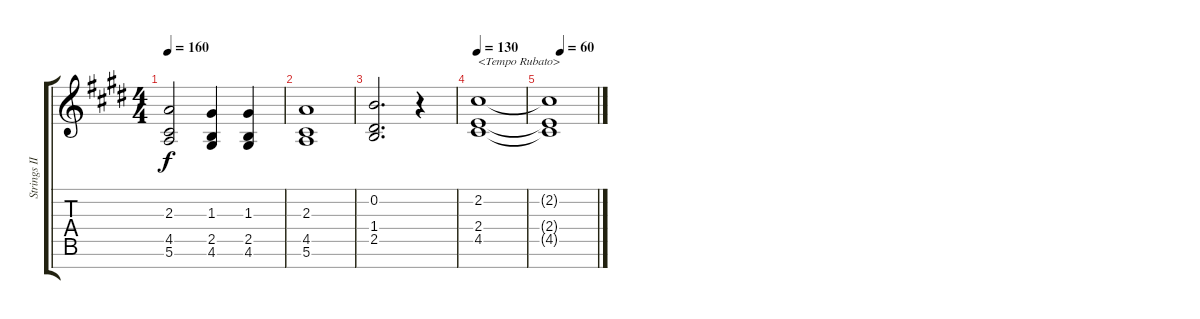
\track ("Strings II" "Strings II") {instrument stringensemble1}
\staff {score tabs}
\tuning (E5 B4 G4 D4 A3 E3 B2) {hide}
\ts (4 4)
\tempo 160
\clef g2
\ks e
(2.3 4.5 5.6).2{dy f} (1.3 2.5 4.6).4 (1.3 2.5 4.6).4 |
(2.3 4.5 5.6).1 |
(0.2 1.4 2.5).2{d} r.4 |
\tempo 130
(2.2 2.4 4.5).1{txt "<Tempo Rubato>"} |
\tempo (60 0.25)
(2.2{t} 2.4{t} 4.5{t}).1
